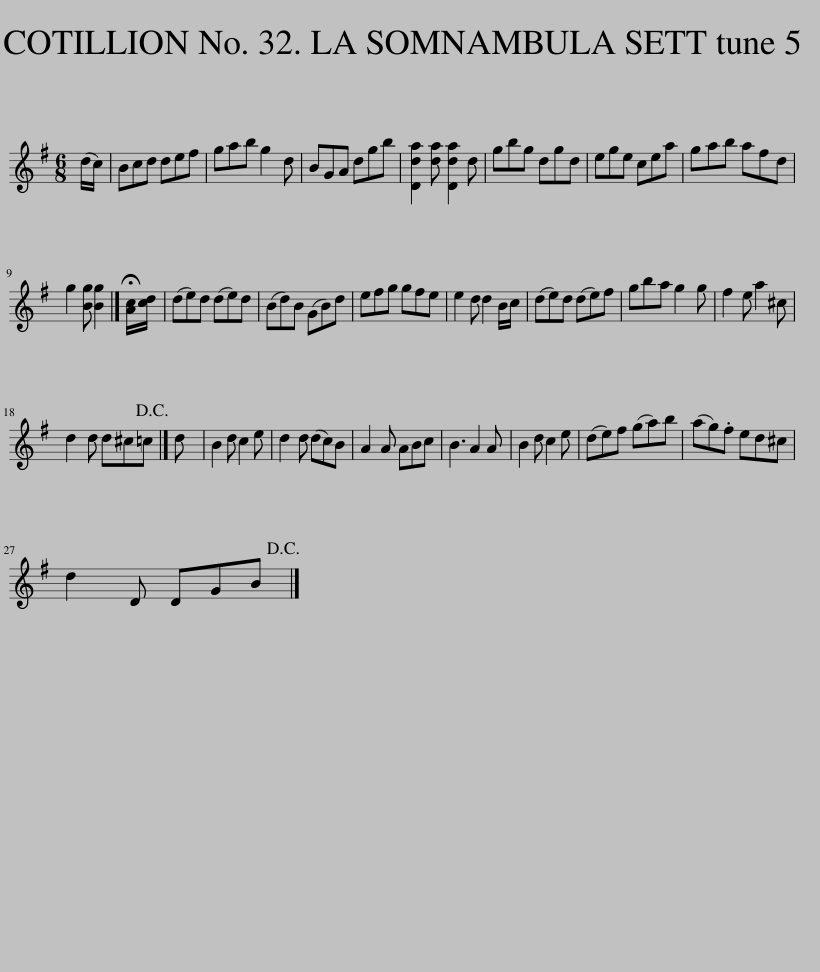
X:1
L:1/8
M:6/8
I:linebreak $
K:G
V:1 treble
V:1
 (d/c/) | Bcd def | gab g2 d | BGA dgb | [Dda]2 [da] [Dda]2 d | %5
 gbg dgd | ege cea | gab afd |$ g2 [Bg] [Bg]2 |] !fermata![Ac]/[cd]/ | %10
 (de)d (de)d | (Bd)B (GB)d | efg gfe | e2 d d2 B/c/ | (de)d (de)f | %15
 gba g2 g | f2 e a2 ^c |$ d2 d d^c=c!D.C.! |] d | B2 d c2 e | %20
 d2 d (dc)B | A2 A ABc | B3 A2 A | B2 d c2 e | (de)f (ga)b | %25
 (ag).f ed^c |$ d2 D DGB!D.C.! |] %27
